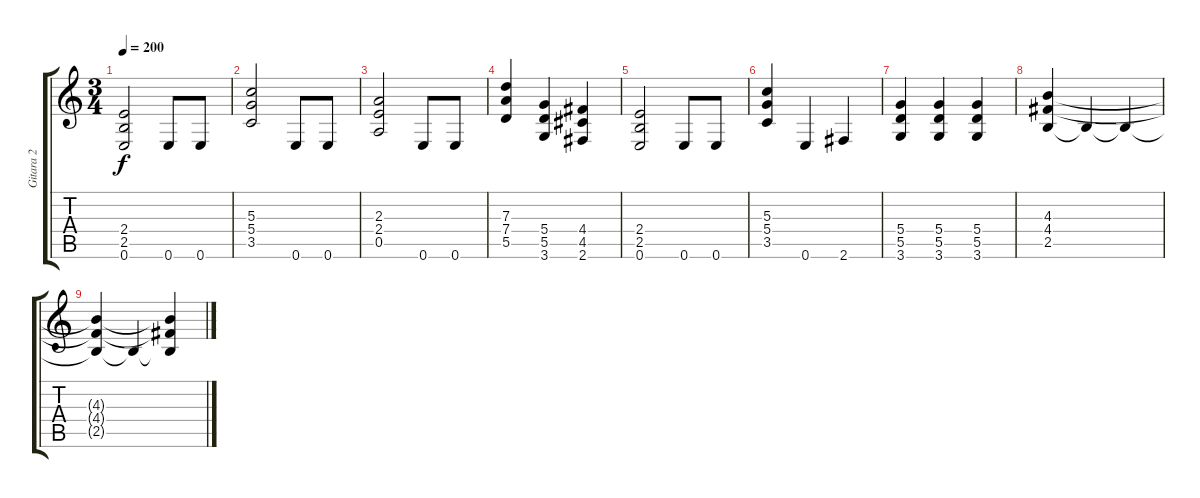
\track ("Gitara 2" "Gitara 2") {instrument distortionguitar}
\staff {score tabs}
\tuning (E4 B3 G3 D3 A2 E2) {hide}
\ts (3 4)
\tempo 200
\clef g2
\ks c
(2.4 2.5 0.6).2{dy f} 0.6.8 0.6.8 |
(5.3 5.4 3.5).2 0.6.8 0.6.8 |
(2.3 2.4 0.5).2 0.6.8 0.6.8 |
(7.3 7.4 5.5).4 (5.4 5.5 3.6).4 (4.4 4.5 2.6).4 |
(2.4 2.5 0.6).2 0.6.8 0.6.8 |
(5.3 5.4 3.5).4 0.6.4 2.6.4 |
(5.4 5.5 3.6).4 (5.4 5.5 3.6).4 (5.4 5.5 3.6).4 |
(4.3 4.4 2.5).4 2.5{t}.4 2.5{t}.4 |
(4.3{t} 4.4{t} 2.5{t}).4 2.5{t}.4 (4.3{t} 4.4{t} 2.5{t}).4
